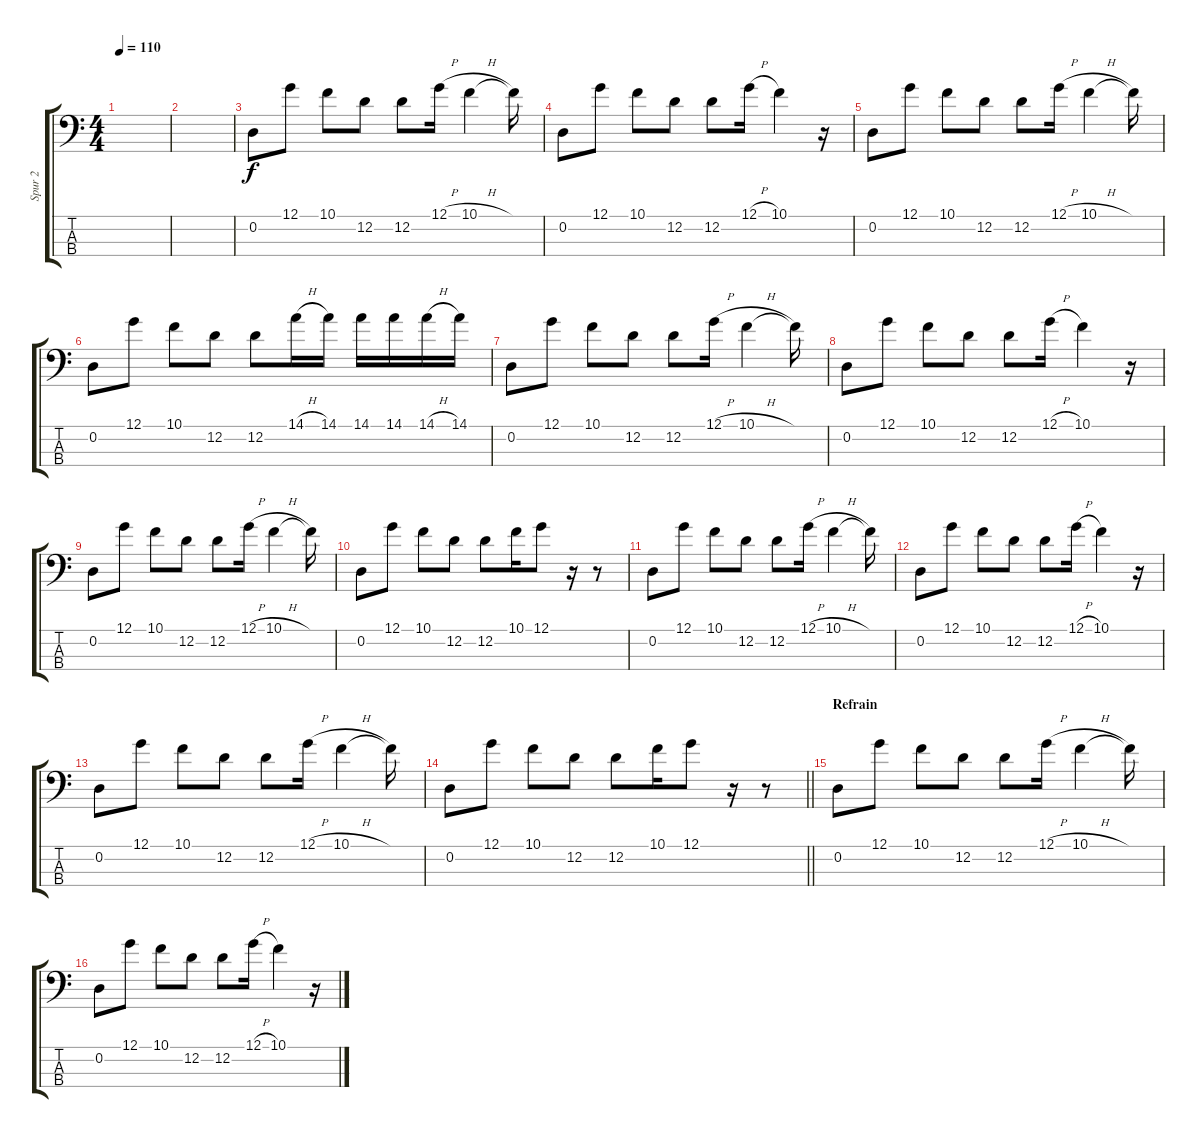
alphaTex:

\track ("Spur 2" "Spur 2") {mute instrument slapbass1}
\staff {score tabs}
\tuning (G2 D2 A1 E1) {hide}
\ts (4 4)
\tempo 110
\clef f4
\ks c
|
|
0.2.8 12.1.8 10.1.8 12.2.8 12.2.8 12.1{h}.16 10.1{h}.4 10.1{t}.16 |
0.2.8 12.1.8 10.1.8 12.2.8 12.2.8 12.1{h}.16 10.1.4 r.16 |
0.2.8 12.1.8 10.1.8 12.2.8 12.2.8 12.1{h}.16 10.1{h}.4 10.1{t}.16 |
0.2.8 12.1.8 10.1.8 12.2.8 12.2.8 14.1{h}.16 14.1.16 14.1.16 14.1.16 14.1{h}.16 14.1.16 |
0.2.8 12.1.8 10.1.8 12.2.8 12.2.8 12.1{h}.16 10.1{h}.4 10.1{t}.16 |
0.2.8 12.1.8 10.1.8 12.2.8 12.2.8 12.1{h}.16 10.1.4 r.16 |
0.2.8 12.1.8 10.1.8 12.2.8 12.2.8 12.1{h}.16 10.1{h}.4 10.1{t}.16 |
0.2.8 12.1.8 10.1.8 12.2.8 12.2.8 10.1.16 12.1.8 r.16 r.8 |
0.2.8 12.1.8 10.1.8 12.2.8 12.2.8 12.1{h}.16 10.1{h}.4 10.1{t}.16 |
0.2.8 12.1.8 10.1.8 12.2.8 12.2.8 12.1{h}.16 10.1.4 r.16 |
0.2.8 12.1.8 10.1.8 12.2.8 12.2.8 12.1{h}.16 10.1{h}.4 10.1{t}.16 |
\barLineRight lightlight
0.2.8 12.1.8 10.1.8 12.2.8 12.2.8 10.1.16 12.1.8 r.16 r.8 |
\section ("" "Refrain")
0.2.8 12.1.8 10.1.8 12.2.8 12.2.8 12.1{h}.16 10.1{h}.4 10.1{t}.16 |
0.2.8 12.1.8 10.1.8 12.2.8 12.2.8 12.1{h}.16 10.1.4 r.16
